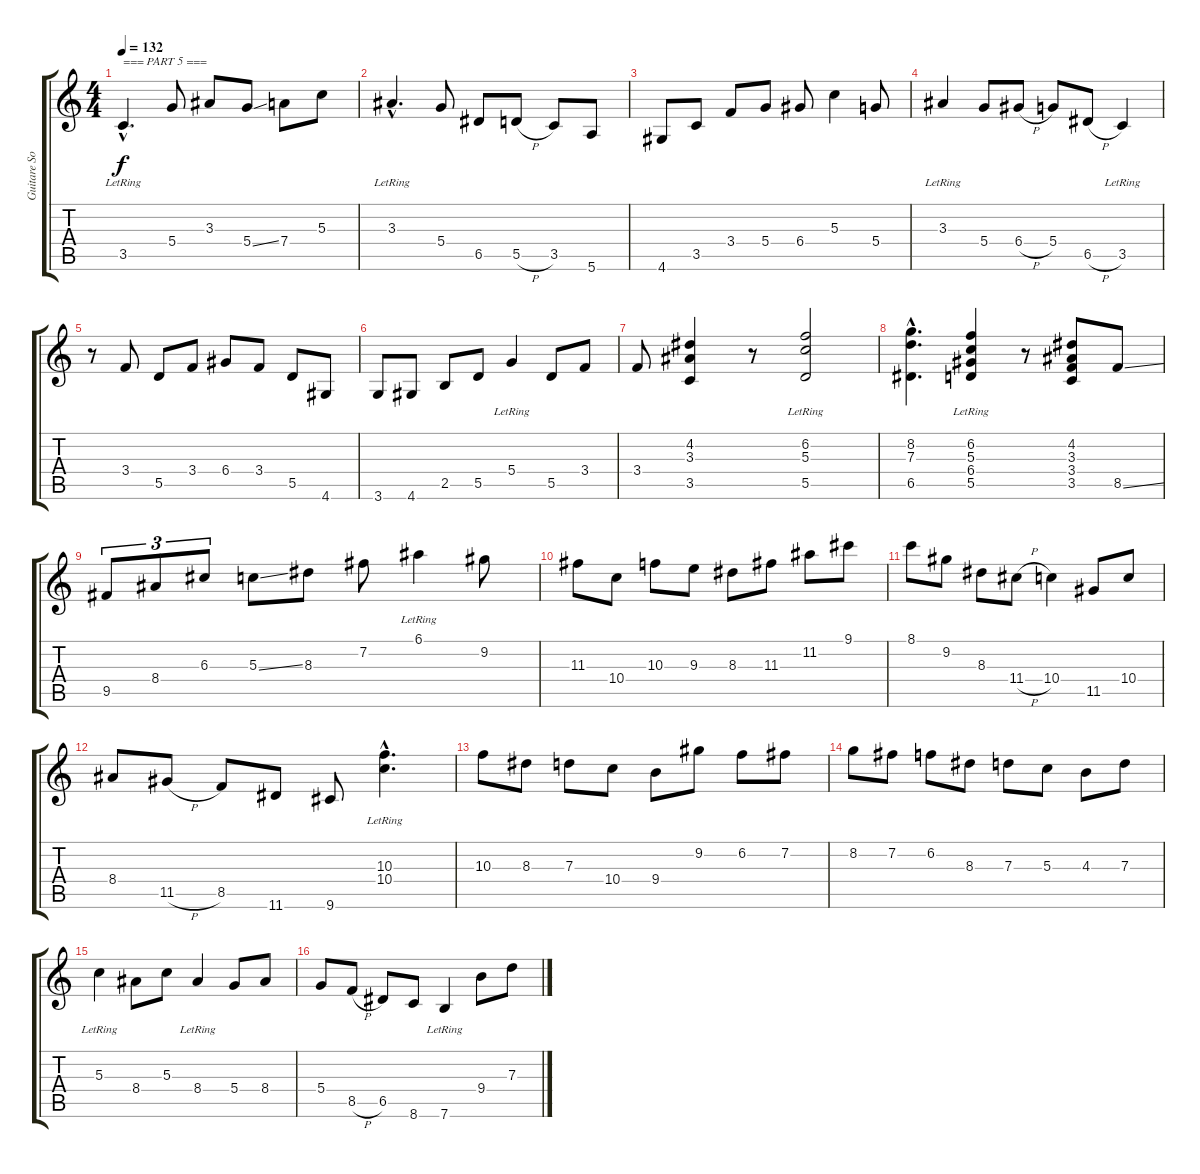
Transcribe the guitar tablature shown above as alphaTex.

\track ("Guitare Solo" "Guitare So") {instrument electricguitarjazz}
\staff {score tabs}
\tuning (E4 B3 G3 D3 A2 E2) {hide}
\ts (4 4)
\tempo 132
\clef g2
\ks c
3.5{hac lr}.4{d txt "=== PART 5 ===" dy f volume 16 balance 8 instrument acousticguitarnylon} 5.4.8 3.3.8 5.4{ss}.8 7.4.8 5.3.8 |
3.3{hac lr}.4{d} 5.4.8 6.5.8 5.5{h}.8 3.5.8 5.6.8 |
4.6.8 3.5.8 3.4.8 5.4.8 6.4.8 5.3.4 5.4.8 |
3.3{lr}.4 5.4.8 6.4{h}.8 5.4.8 6.5{h}.8 3.5{lr}.4 |
r.8 3.4.8 5.5.8 3.4.8 6.4.8 3.4.8 5.5.8 4.6.8 |
3.6.8 4.6.8 2.5.8 5.5.8 5.4{lr}.4 5.5.8 3.4.8 |
3.4.8 (4.2 3.3 3.5).4 r.8 (6.2{lr} 5.3 5.5).2 |
(8.2{hac} 7.3{hac} 6.5{hac}).4{d} (6.2 5.3 6.4 5.5{lr}).4 r.8 (4.2 3.3 3.4 3.5).8 8.5{ss}.8 |
9.5.8{tu (3 2)} 8.4.8{tu (3 2)} 6.3.8{tu (3 2)} 5.3{ss}.8 8.3.8 7.2.8 6.1{lr}.4 9.2.8 |
11.3.8 10.4.8 10.3.8 9.3.8 8.3.8 11.3.8 11.2.8 9.1.8 |
8.1.8 9.2.8 8.3.8 11.4{h}.8 10.4.4 11.5.8 10.4.8 |
8.4.8 11.5{h}.8 8.5.8 11.6.8 9.6.8 (10.3{hac lr} 10.4{hac lr}).4{d} |
10.3.8 8.3.8 7.3.8 10.4.8 9.4.8 9.2.8 6.2.8 7.2.8 |
8.2.8 7.2.8 6.2.8 8.3.8 7.3.8 5.3.8 4.3.8 7.3.8 |
5.3{lr}.4 8.4.8 5.3.8 8.4{lr}.4 5.4.8 8.4.8 |
5.4.8 8.5{h}.8 6.5.8 8.6.8 7.6{lr}.4 9.4.8 7.3.8
